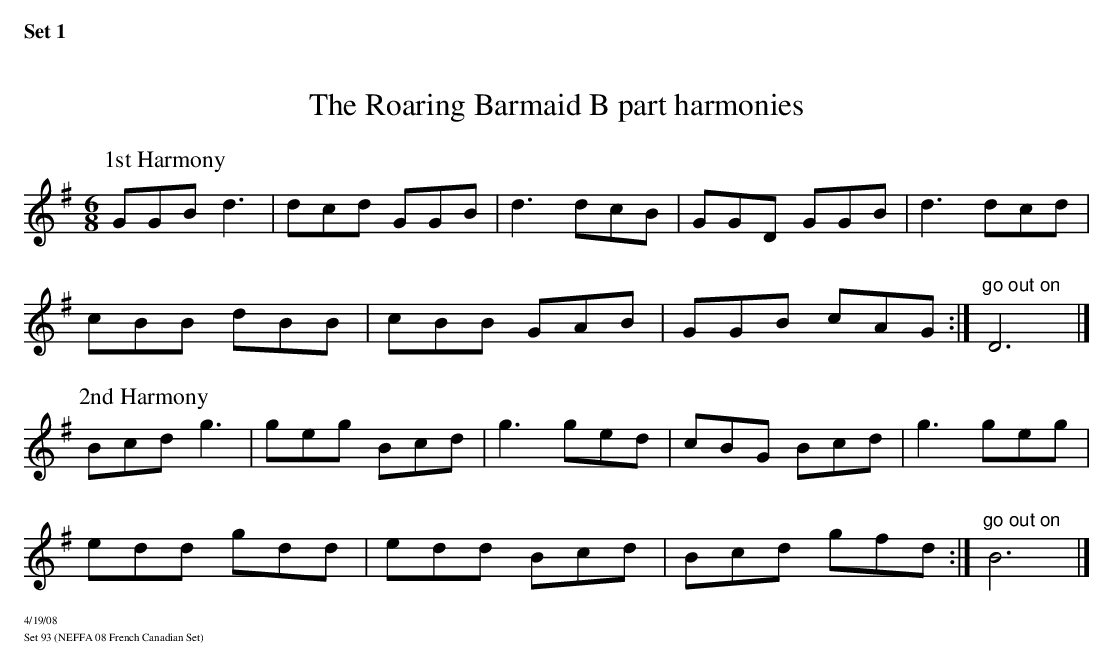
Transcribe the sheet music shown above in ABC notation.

X:1
$NormLMargin
$NormRMargin
T:The Roaring Barmaid B part harmonies
L:1/8
M:6/8
K:G
P:1st Harmony
GGB d3|dcd GGB| d3 dcB|GGD GGB |d3 dcd|
cBB dBB| cBB GAB| GGB cAG:|"go out on"D6 |]
P:2nd Harmony
Bcd g3 |geg Bcd |g3 ged |cBG Bcd | g3 geg |
edd gdd |edd Bcd | Bcd gfd:|"go out on"B6 |]
%%text 4/19/08

$SmallLMargin
$SmallRMargin
